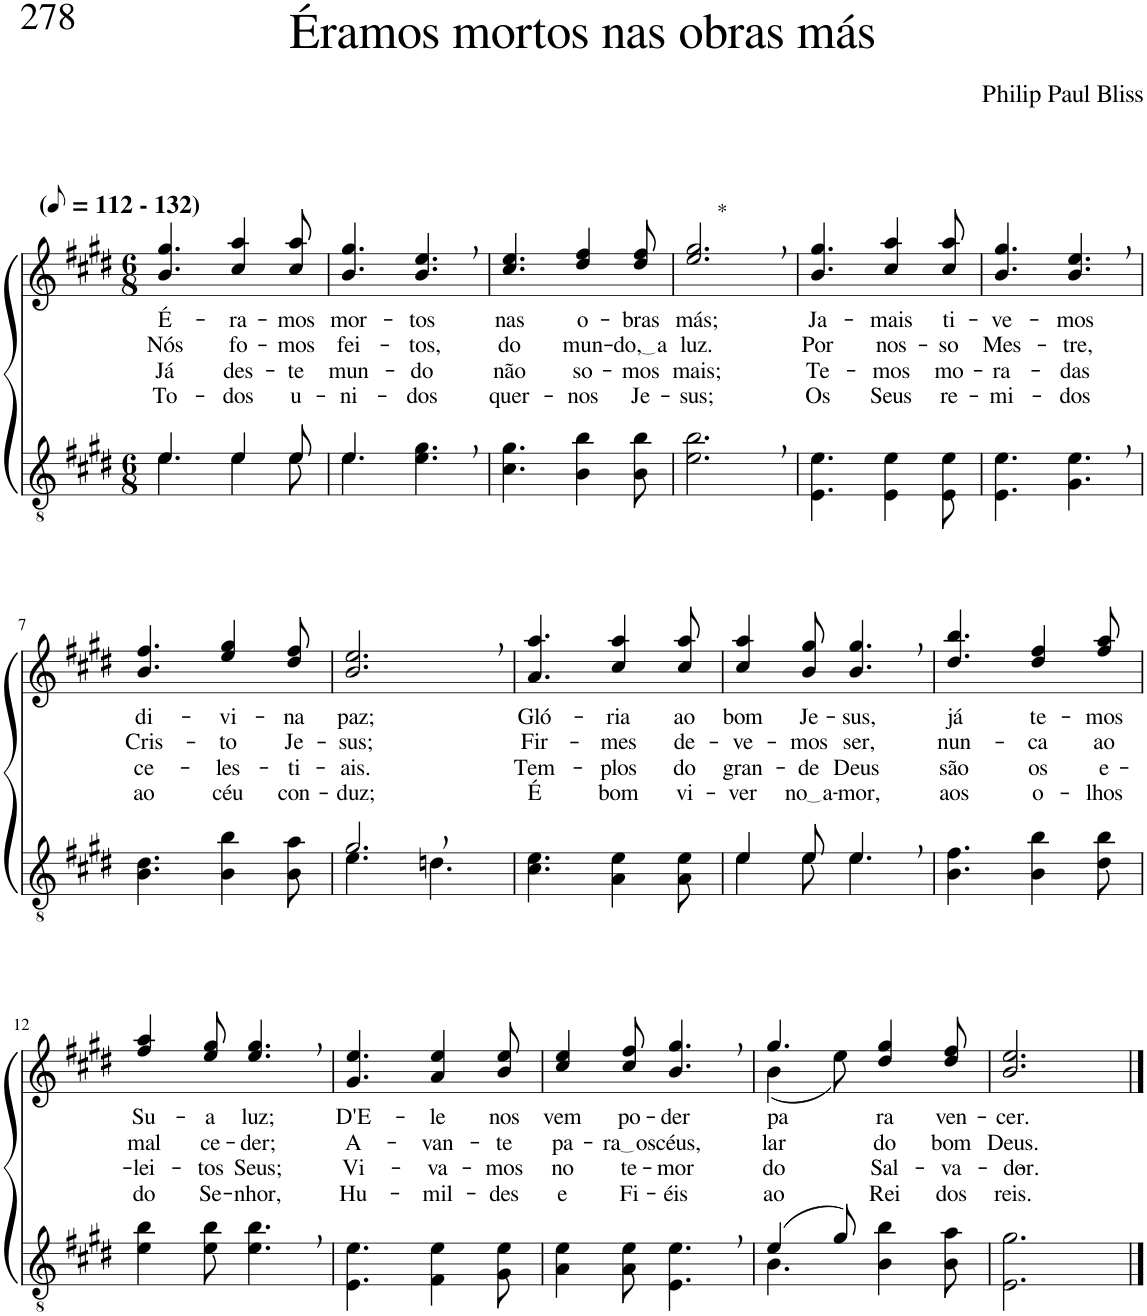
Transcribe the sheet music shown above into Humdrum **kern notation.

**kern	**kern	**text	**text	**text	**text
*part2	*part1	*part1	*part1	*part1	*part1
*staff2	*staff1	*staff1	*staff1	*staff1	*staff1
*I"Parte III e IV	*I"Parte I e II	*	*	*	*
*clefGv2	*clefG2	*	*	*	*
*Trd5c9	*Trd5c9	*	*	*	*
*k[f#c#g#d#]	*k[f#c#g#d#]	*	*	*	*
*M6/8	*M6/8	*	*	*	*
*MM56	*MM56	*	*	*	*
=1	=1	=1	=1	=1	=1
*^	*	*	*	*	*
!	!	!LO:TX:a:B:t=(	!	!	!	!
!	!	!LO:TX:a:B:t=- 132)	!	!	!	!
!	!	!	!LO:LY:b	!LO:LY:b	!LO:LY:b	!LO:LY:b
4.e\	4.e/	4.b/ 4.gg#/	É-	Nós	Já	To-
!	!	!	!LO:LY:b	!LO:LY:b	!LO:LY:b	!LO:LY:b
4e\	4e/	4cc#/ 4aa/	-ra-	fo-	des-	-dos
!	!	!	!LO:LY:b	!LO:LY:b	!LO:LY:b	!LO:LY:b
8e\	8e/	8cc#/ 8aa/	-mos	-mos	-te	u-
=2	=2	=2	=2	=2	=2	=2
!	!	!	!LO:LY:b	!LO:LY:b	!LO:LY:b	!LO:LY:b
4.e\	4.e/	4.b/ 4.gg#/	mor-	fei-	mun-	-ni-
!	!	!	!LO:LY:b	!LO:LY:b	!LO:LY:b	!LO:LY:b
4.e\, 4.g#\,	4.ryy	4.b/, 4.ee/,	-tos	-tos,	-do	-dos
=3	=3	=3	=3	=3	=3	=3
!	!	!	!LO:LY:b	!LO:LY:b	!LO:LY:b	!LO:LY:b
*v	*v	*	*	*	*	*
4.c#\ 4.g#\	4.cc#/ 4.ee/	nas	do	não	quer-
!	!	!LO:LY:b	!LO:LY:b	!LO:LY:b	!LO:LY:b
4B\ 4b\	4dd#/ 4ff#/	o-	mun-	so-	-nos
!	!	!LO:LY:b	!LO:LY:b	!LO:LY:b	!LO:LY:b
8B\ 8b\	8dd#/ 8ff#/	-bras	do, a	-mos	Je-
=4	=4	=4	=4	=4	=4
!	!LO:TX:a:t=*	!	!	!	!
!	!	!LO:LY:b	!LO:LY:b	!LO:LY:b	!LO:LY:b
2.e\, 2.b\,	2.ee/, 2.gg#/,	más;	luz.	mais;	-sus;
=5	=5	=5	=5	=5	=5
!	!	!LO:LY:b	!LO:LY:b	!LO:LY:b	!LO:LY:b
4.E\ 4.e\	4.b/ 4.gg#/	Ja-	Por	Te-	Os
!	!	!LO:LY:b	!LO:LY:b	!LO:LY:b	!LO:LY:b
4E\ 4e\	4cc#/ 4aa/	-mais	nos-	-mos	Seus
!	!	!LO:LY:b	!LO:LY:b	!LO:LY:b	!LO:LY:b
8E\ 8e\	8cc#/ 8aa/	ti-	-so	mo-	re-
=6	=6	=6	=6	=6	=6
!	!	!LO:LY:b	!LO:LY:b	!LO:LY:b	!LO:LY:b
4.E\ 4.e\	4.b/ 4.gg#/	-ve-	Mes-	-ra-	-mi-
!	!	!LO:LY:b	!LO:LY:b	!LO:LY:b	!LO:LY:b
4.G#\, 4.e\,	4.b/, 4.ee/,	-mos	-tre,	-das	-dos
!!LO:LB:g=z
=7	=7	=7	=7	=7	=7
*k[f#c#g#d#]	*k[f#c#g#d#]	*	*	*	*
!	!	!LO:LY:b	!LO:LY:b	!LO:LY:b	!LO:LY:b
4.B\ 4.d#\	4.b/ 4.ff#/	di-	Cris-	ce-	ao
!	!	!LO:LY:b	!LO:LY:b	!LO:LY:b	!LO:LY:b
4B\ 4b\	4ee/ 4gg#/	-vi-	-to	-les-	céu
!	!	!LO:LY:b	!LO:LY:b	!LO:LY:b	!LO:LY:b
8B\ 8a\	8dd#/ 8ff#/	-na	Je-	-ti-	con-
=8	=8	=8	=8	=8	=8
*^	*	*	*	*	*
!	!	!	!LO:LY:b	!LO:LY:b	!LO:LY:b	!LO:LY:b
2.g#,/	4.e\	2.b/, 2.ee/,	paz;	-sus;	-ais.	-duz;
.	4.dn\	.	.	.	.	.
=9	=9	=9	=9	=9	=9	=9
!	!	!	!LO:LY:b	!LO:LY:b	!LO:LY:b	!LO:LY:b
*v	*v	*	*	*	*	*
4.c#\ 4.e\	4.a/ 4.aa/	Gló-	Fir-	Tem-	É
!	!	!LO:LY:b	!LO:LY:b	!LO:LY:b	!LO:LY:b
4A\ 4e\	4cc#/ 4aa/	-ria	-mes	-plos	bom
!	!	!LO:LY:b	!LO:LY:b	!LO:LY:b	!LO:LY:b
8A\ 8e\	8cc#/ 8aa/	ao	de-	do	vi-
=10	=10	=10	=10	=10	=10
*^	*	*	*	*	*
!	!	!	!LO:LY:b	!LO:LY:b	!LO:LY:b	!LO:LY:b
4e\	4e/	4cc#/ 4aa/	bom	-ve-	gran-	-ver
!	!	!	!LO:LY:b	!LO:LY:b	!LO:LY:b	!LO:LY:b
8e\	8e/	8b/ 8gg#/	Je-	-mos	-de	no a
!	!	!	!LO:LY:b	!LO:LY:b	!LO:LY:b	!LO:LY:b
4.e,\	4.e/	4.b/, 4.gg#/,	-sus,	ser,	Deus	-mor,
=11	=11	=11	=11	=11	=11	=11
!	!	!	!LO:LY:b	!LO:LY:b	!LO:LY:b	!LO:LY:b
*v	*v	*	*	*	*	*
4.B\ 4.f#\	4.dd#/ 4.bb/	já	nun-	são	aos
!	!	!LO:LY:b	!LO:LY:b	!LO:LY:b	!LO:LY:b
4B\ 4b\	4dd#/ 4ff#/	te-	-ca	os	o-
!	!	!LO:LY:b	!LO:LY:b	!LO:LY:b	!LO:LY:b
8d#\ 8b\	8ff#/ 8aa/	-mos	ao	e-	-lhos
!!LO:LB:g=z
=12	=12	=12	=12	=12	=12
*k[f#c#g#d#]	*	*	*	*	*
!	!	!LO:LY:b	!LO:LY:b	!LO:LY:b	!LO:LY:b
4e\ 4b\	4ff#/ 4aa/	Su-	mal	-lei-	do
!	!	!LO:LY:b	!LO:LY:b	!LO:LY:b	!LO:LY:b
8e\ 8b\	8ee/ 8gg#/	-a	ce-	-tos	Se-
!	!	!LO:LY:b	!LO:LY:b	!LO:LY:b	!LO:LY:b
4.e\, 4.b\,	4.ee/, 4.gg#/,	luz;	-der;	Seus;	-nhor,
=13	=13	=13	=13	=13	=13
!	!	!LO:LY:b	!LO:LY:b	!LO:LY:b	!LO:LY:b
4.E\ 4.e\	4.g#/ 4.ee/	D'E-	A-	Vi-	Hu-
!	!	!LO:LY:b	!LO:LY:b	!LO:LY:b	!LO:LY:b
4F#\ 4e\	4a/ 4ee/	-le	-van-	-va-	-mil-
!	!	!LO:LY:b	!LO:LY:b	!LO:LY:b	!LO:LY:b
8G#\ 8e\	8b/ 8ee/	nos	-te	-mos	-des
=14	=14	=14	=14	=14	=14
!	!	!LO:LY:b	!LO:LY:b	!LO:LY:b	!LO:LY:b
4A\ 4e\	4cc#/ 4ee/	vem	pa-	no	e
!	!	!LO:LY:b	!LO:LY:b	!LO:LY:b	!LO:LY:b
8A\ 8e\	8cc#/ 8ff#/	po-	ra os	te-	Fi-
!	!	!LO:LY:b	!LO:LY:b	!LO:LY:b	!LO:LY:b
4.E\, 4.e\,	4.b/, 4.gg#/,	-der	céus,	-mor	-éis
=15	=15	=15	=15	=15	=15
*^	*^	*	*	*	*
!	!	!	!	!LO:LY:b	!LO:LY:b	!LO:LY:b	!LO:LY:b
(4e/	4.B\	4.gg#/	(4b\	pa-	lar	do	ao
8g#/)	.	.	8ee\)	.	.	.	.
!	!	!	!	!LO:LY:b	!LO:LY:b	!LO:LY:b	!LO:LY:b
4ryy	4B\ 4b\	4dd#/ 4gg#/	4.ryy	-ra	do	Sal-	Rei
!	!	!	!	!LO:LY:b	!LO:LY:b	!LO:LY:b	!LO:LY:b
8ryy	8B\ 8a\	8dd#/ 8ff#/	.	ven-	bom	-va-	dos
*	*	*v	*v	*	*	*	*
=16	=16	=16	=16	=16	=16	=16
!	!	!	!LO:LY:b	!LO:LY:b	!LO:LY:b	!LO:LY:b
*v	*v	*	*	*	*	*
2.E\ 2.g#\	2.b/ 2.ee/	-cer.	Deus.	-dor.-	reis.
==	==	==	==	==	==
*-	*-	*-	*-	*-	*-
